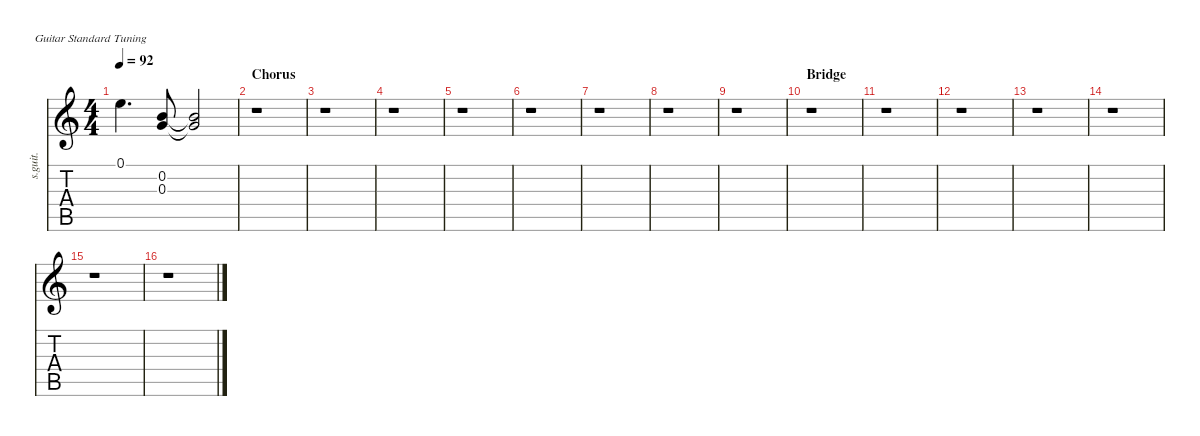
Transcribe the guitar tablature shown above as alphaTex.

\defaultSystemsLayout 4
\hideDynamics
\bracketExtendMode nobrackets
\track ("John Frusciante | Backing Vocals (Ahhs)" "s.guit.") {instrument choiraahs}
\staff {score tabs}
\tuning (E4 B3 G3 D3 A2 E2)
\displaytranspose 12
\ts (4 4)
\tempo 92
\clef g2
\ks c
0.1.4{d dy f} (0.2 0.3).8 (0.2{t} 0.3{t}).2 |
\section ("" "Chorus")
r.1 |
r.1 |
r.1 |
r.1 |
r.1 |
r.1 |
r.1 |
r.1 |
\section ("" "Bridge")
r.1 |
r.1 |
r.1 |
r.1 |
r.1 |
r.1 |
r.1
